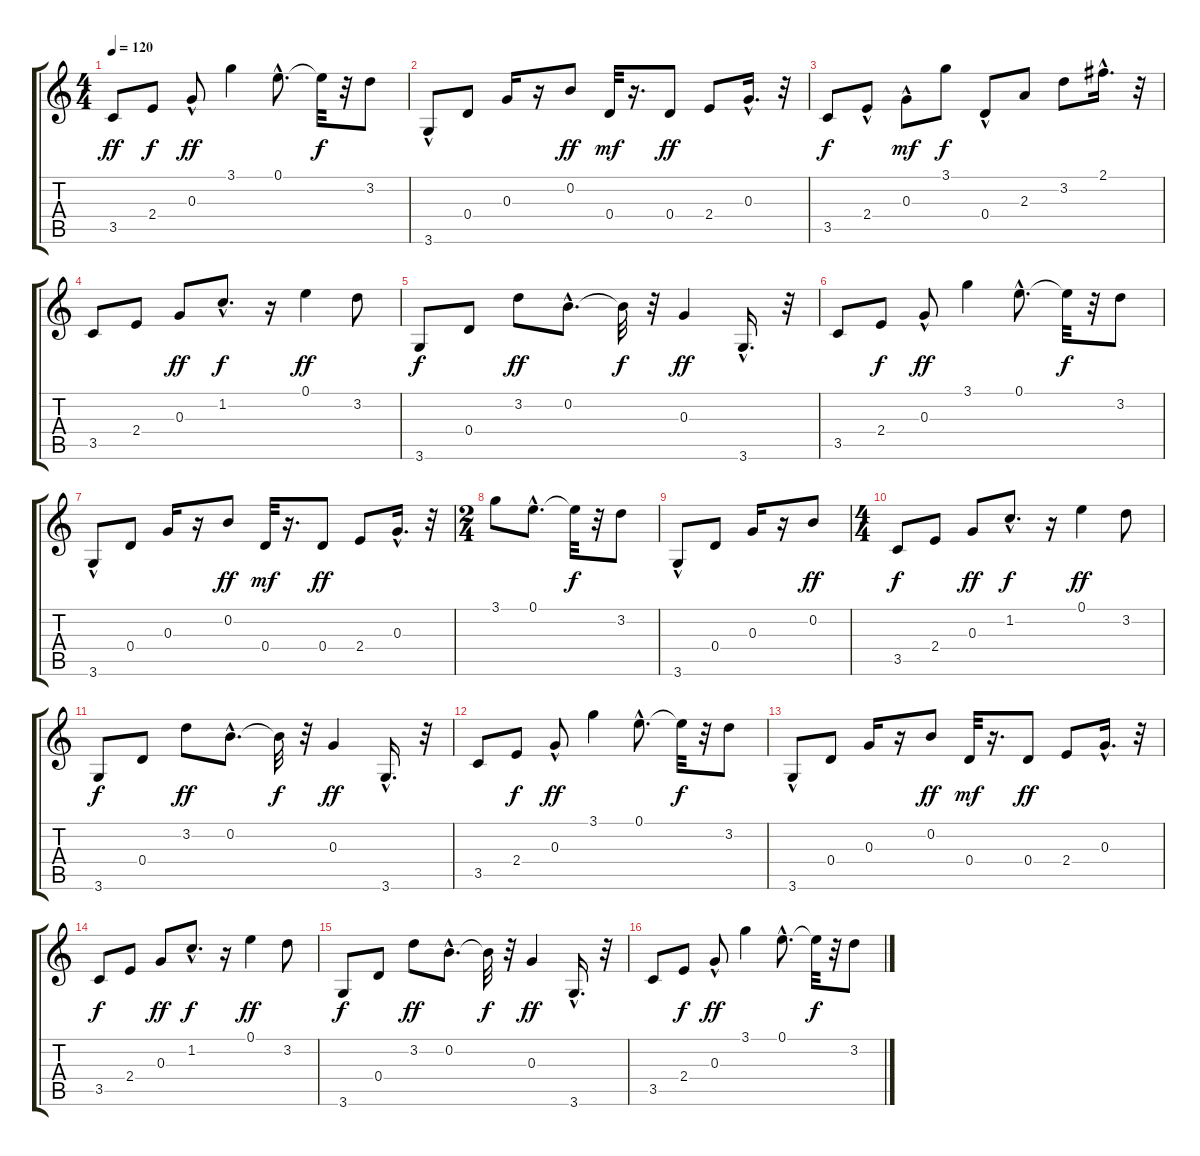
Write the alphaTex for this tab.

\track "" {instrument acousticguitarnylon}
\staff {score tabs}
\tuning (E4 B3 G3 D3 A2 E2) {hide}
\ts (4 4)
\tempo 120
\clef g2
\ks c
3.5.8{dy ff} 2.4.8{dy f} 0.3{hac}.8{dy ff} 3.1.4 0.1{hac}.8{d} 0.1{t}.32{dy f} r.32 3.2.8 |
3.6{hac}.8 0.4.8 0.3.16 r.16 0.2.8{dy ff} 0.4.32{dy mf} r.16{d} 0.4.8{dy ff} 2.4.8 0.3{hac}.16{d} r.32 |
3.5.8{dy f} 2.4{hac}.8 0.3{hac}.8{dy mf} 3.1.8{dy f} 0.4{hac}.8 2.3.8 3.2.8 2.1{hac}.16{d} r.32 |
3.5.8 2.4.8 0.3.8{dy ff} 1.2{hac}.8{d dy f} r.16 0.1.4{dy ff} 3.2.8 |
3.6.8{dy f} 0.4.8 3.2.8{dy ff} 0.2{hac}.8{d} 0.2{t}.32{dy f} r.32 0.3.4{dy ff} 3.6{hac}.16{d} r.32 |
3.5.8 2.4.8{dy f} 0.3{hac}.8{dy ff} 3.1.4 0.1{hac}.8{d} 0.1{t}.32{dy f} r.32 3.2.8 |
3.6{hac}.8 0.4.8 0.3.16 r.16 0.2.8{dy ff} 0.4.32{dy mf} r.16{d} 0.4.8{dy ff} 2.4.8 0.3{hac}.16{d} r.32 |
\ts (2 4)
3.1.8 0.1{hac}.8{d} 0.1{t}.32{dy f} r.32 3.2.8 |
3.6{hac}.8 0.4.8 0.3.16 r.16 0.2.8{dy ff} |
\ts (4 4)
3.5.8{dy f} 2.4.8 0.3.8{dy ff} 1.2{hac}.8{d dy f} r.16 0.1.4{dy ff} 3.2.8 |
3.6.8{dy f} 0.4.8 3.2.8{dy ff} 0.2{hac}.8{d} 0.2{t}.32{dy f} r.32 0.3.4{dy ff} 3.6{hac}.16{d} r.32 |
3.5.8 2.4.8{dy f} 0.3{hac}.8{dy ff} 3.1.4 0.1{hac}.8{d} 0.1{t}.32{dy f} r.32 3.2.8 |
3.6{hac}.8 0.4.8 0.3.16 r.16 0.2.8{dy ff} 0.4.32{dy mf} r.16{d} 0.4.8{dy ff} 2.4.8 0.3{hac}.16{d} r.32 |
3.5.8{dy f} 2.4.8 0.3.8{dy ff} 1.2{hac}.8{d dy f} r.16 0.1.4{dy ff} 3.2.8 |
3.6.8{dy f} 0.4.8 3.2.8{dy ff} 0.2{hac}.8{d} 0.2{t}.32{dy f} r.32 0.3.4{dy ff} 3.6{hac}.16{d} r.32 |
3.5.8 2.4.8{dy f} 0.3{hac}.8{dy ff} 3.1.4 0.1{hac}.8{d} 0.1{t}.32{dy f} r.32 3.2.8
